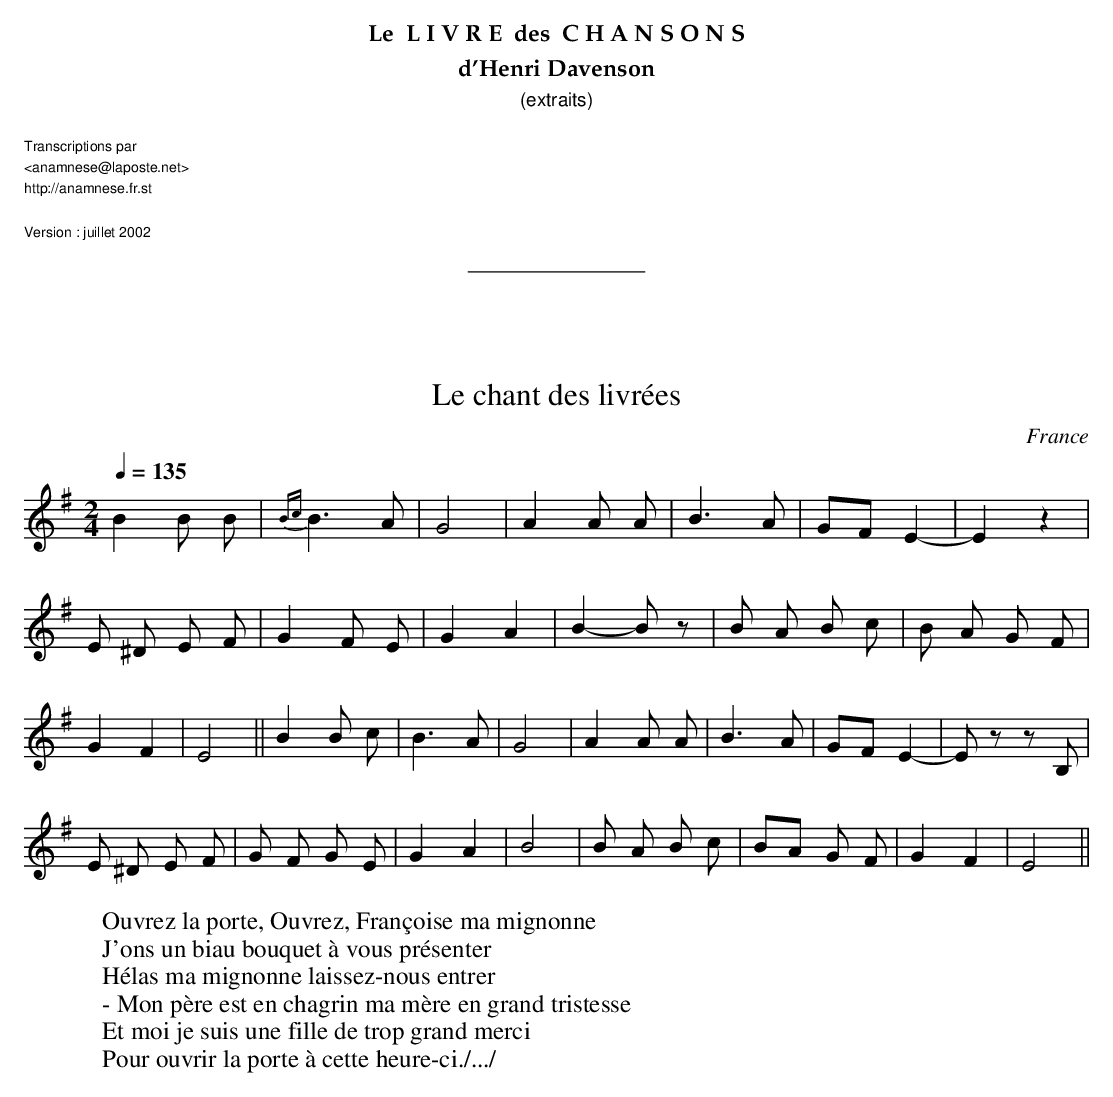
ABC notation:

X:1
T:Le chant des livrées
O:France
M:2/4
L:1/8
Q:1/4=135
K:G
B2 B B | {Bc}B3 A | G4 | A2 A A | B3 A | GF E2-|E2 z2 |
 E ^D E F | G2 F E | G2 A2 | B2-B z | B A B c | B A G F |
G2 F2 | E4 || B2 B c | B3 A | G4 | A2 A A | B3 A | G-F E2-|E zz B, |
E ^D E F | G F G E | G2 A2 | B4 | B A B c | B-A G F | G2 F2 | E4 ||
W:Ouvrez la porte, Ouvrez, Françoise ma mignonne
W:J'ons un biau bouquet à vous présenter
W:Hélas ma mignonne laissez-nous entrer
W:- Mon père est en chagrin ma mère en grand tristesse
W:Et moi je suis une fille de trop grand merci
W:Pour ouvrir la porte à cette heure-ci./.../
